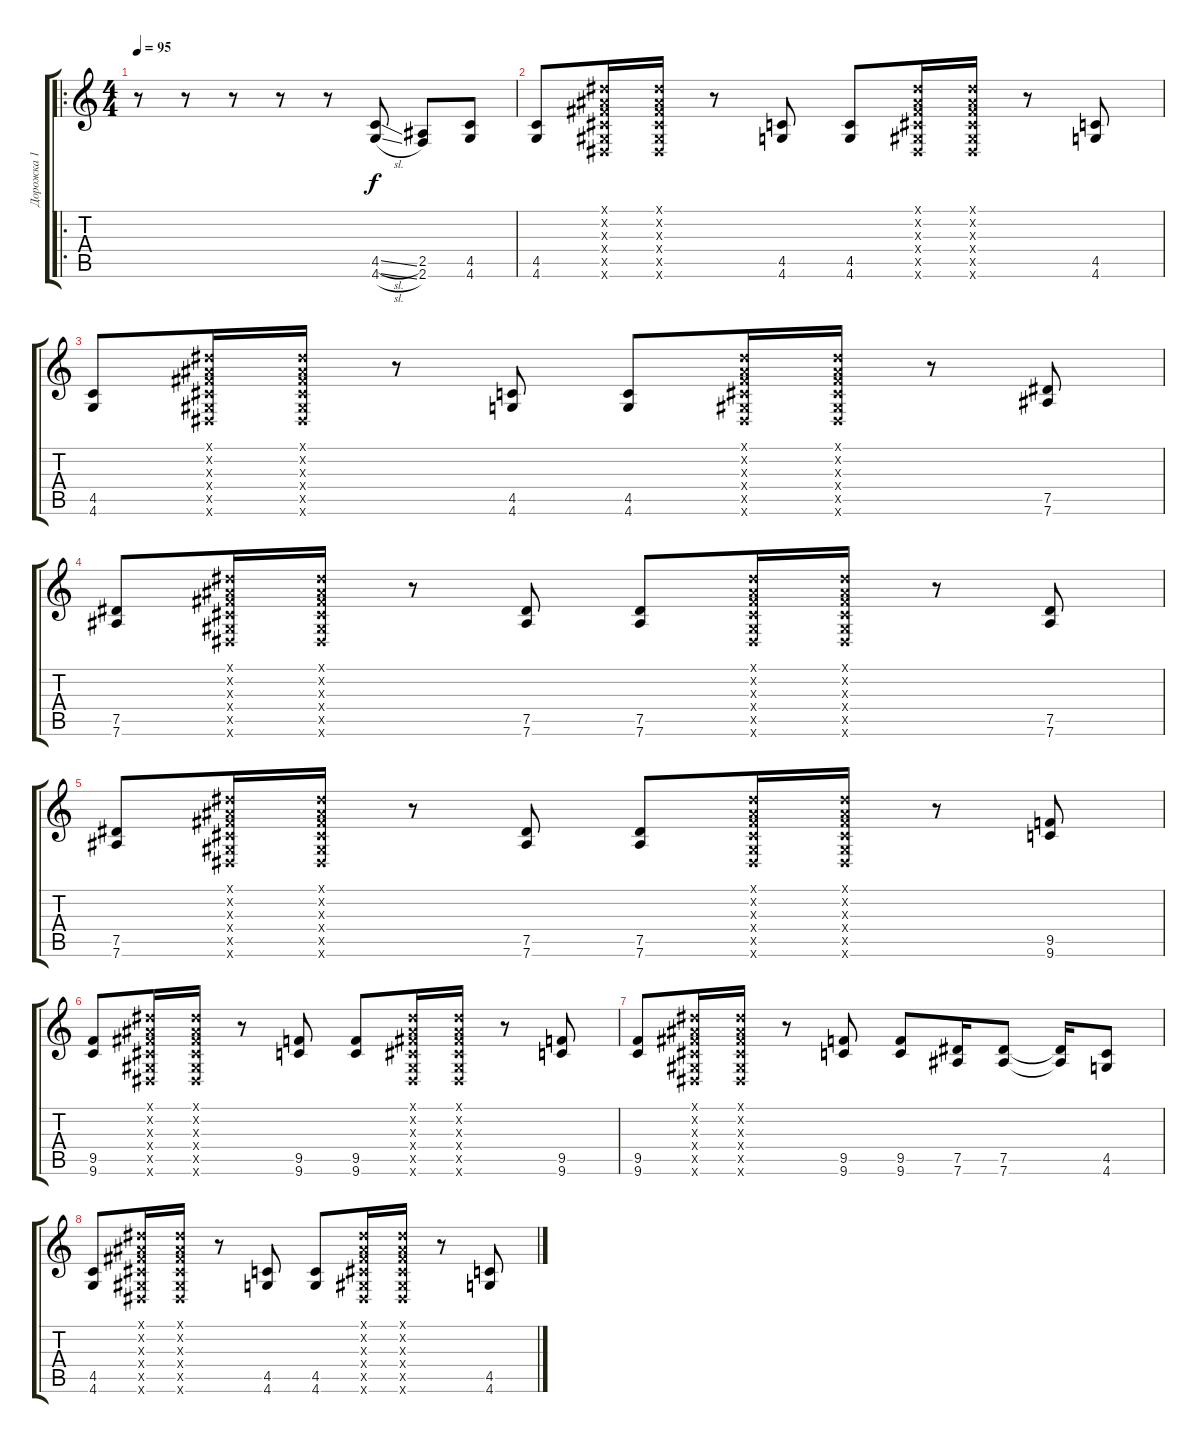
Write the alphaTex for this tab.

\track ("Дорожка 1" "Дорожка 1") {instrument distortionguitar}
\staff {score tabs}
\tuning (Eb4 Bb3 Gb3 Db3 Ab2 Eb2) {hide}
\ro
\ts (4 4)
\tempo 95
\clef g2
\ks c
r.8{dy f instrument distortionguitar} r.8 r.8 r.8 r.8 (4.5{sl} 4.6{sl}).8 (2.5 2.6).8 (4.5 4.6).8 |
(4.5 4.6).8 (0.1{x} 0.2{x} 0.3{x} 0.4{x} 0.5{x} 0.6{x}).16 (0.1{x} 0.2{x} 0.3{x} 0.4{x} 0.5{x} 0.6{x}).16 r.8 (4.5 4.6).8 (4.5 4.6).8 (0.1{x} 0.2{x} 0.3{x} 0.4{x} 0.5{x} 0.6{x}).16 (0.1{x} 0.2{x} 0.3{x} 0.4{x} 0.5{x} 0.6{x}).16 r.8 (4.5 4.6).8 |
(4.5 4.6).8 (0.1{x} 0.2{x} 0.3{x} 0.4{x} 0.5{x} 0.6{x}).16 (0.1{x} 0.2{x} 0.3{x} 0.4{x} 0.5{x} 0.6{x}).16 r.8 (4.5 4.6).8 (4.5 4.6).8 (0.1{x} 0.2{x} 0.3{x} 0.4{x} 0.5{x} 0.6{x}).16 (0.1{x} 0.2{x} 0.3{x} 0.4{x} 0.5{x} 0.6{x}).16 r.8 (7.5 7.6).8 |
(7.5 7.6).8 (0.1{x} 0.2{x} 0.3{x} 0.4{x} 0.5{x} 0.6{x}).16 (0.1{x} 0.2{x} 0.3{x} 0.4{x} 0.5{x} 0.6{x}).16 r.8 (7.5 7.6).8 (7.5 7.6).8 (0.1{x} 0.2{x} 0.3{x} 0.4{x} 0.5{x} 0.6{x}).16 (0.1{x} 0.2{x} 0.3{x} 0.4{x} 0.5{x} 0.6{x}).16 r.8 (7.5 7.6).8 |
(7.5 7.6).8 (0.1{x} 0.2{x} 0.3{x} 0.4{x} 0.5{x} 0.6{x}).16 (0.1{x} 0.2{x} 0.3{x} 0.4{x} 0.5{x} 0.6{x}).16 r.8 (7.5 7.6).8 (7.5 7.6).8 (0.1{x} 0.2{x} 0.3{x} 0.4{x} 0.5{x} 0.6{x}).16 (0.1{x} 0.2{x} 0.3{x} 0.4{x} 0.5{x} 0.6{x}).16 r.8 (9.5 9.6).8 |
(9.5 9.6).8 (0.1{x} 0.2{x} 0.3{x} 0.4{x} 0.5{x} 0.6{x}).16 (0.1{x} 0.2{x} 0.3{x} 0.4{x} 0.5{x} 0.6{x}).16 r.8 (9.5 9.6).8 (9.5 9.6).8 (0.1{x} 0.2{x} 0.3{x} 0.4{x} 0.5{x} 0.6{x}).16 (0.1{x} 0.2{x} 0.3{x} 0.4{x} 0.5{x} 0.6{x}).16 r.8 (9.5 9.6).8 |
(9.5 9.6).8 (0.1{x} 0.2{x} 0.3{x} 0.4{x} 0.5{x} 0.6{x}).16 (0.1{x} 0.2{x} 0.3{x} 0.4{x} 0.5{x} 0.6{x}).16 r.8 (9.5 9.6).8 (9.5 9.6).8 (7.5 7.6).16 (7.5 7.6).8 (7.5{t} 7.6{t}).16 (4.5 4.6).8 |
(4.5 4.6).8 (0.1{x} 0.2{x} 0.3{x} 0.4{x} 0.5{x} 0.6{x}).16 (0.1{x} 0.2{x} 0.3{x} 0.4{x} 0.5{x} 0.6{x}).16 r.8 (4.5 4.6).8 (4.5 4.6).8 (0.1{x} 0.2{x} 0.3{x} 0.4{x} 0.5{x} 0.6{x}).16 (0.1{x} 0.2{x} 0.3{x} 0.4{x} 0.5{x} 0.6{x}).16 r.8 (4.5 4.6).8
